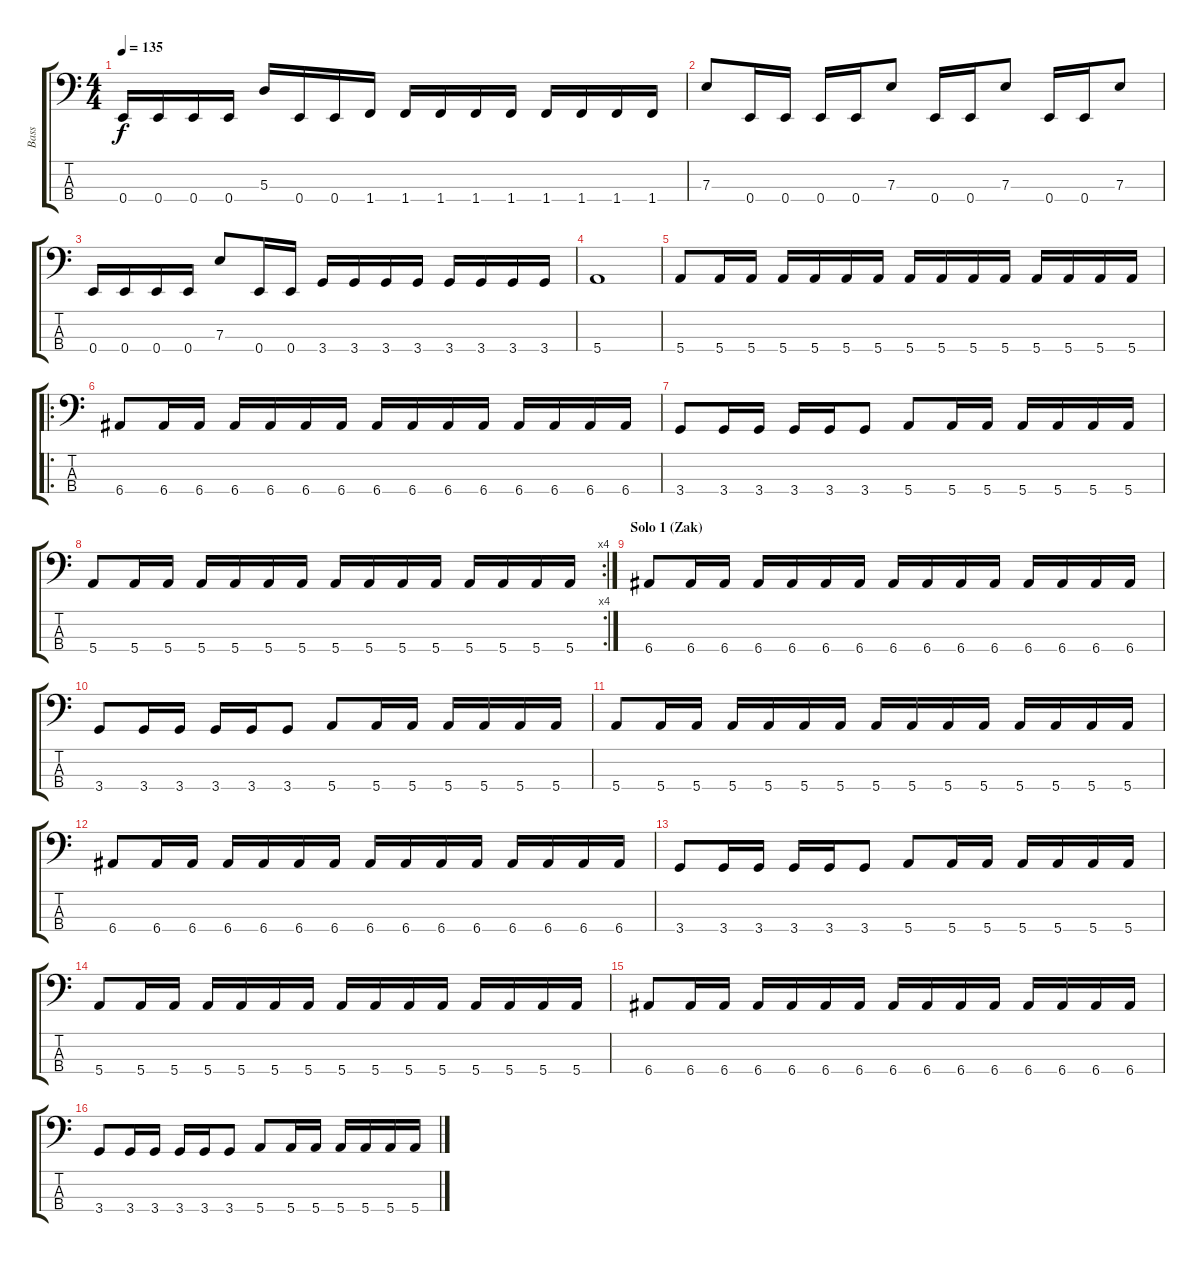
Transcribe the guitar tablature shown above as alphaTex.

\track ("Bass" "Bass") {instrument electricbasspick}
\staff {score tabs}
\tuning (G2 D2 A1 E1) {hide}
\ts (4 4)
\tempo 135
\clef f4
\ks c
0.4.16{dy f} 0.4.16 0.4.16 0.4.16 5.3.16 0.4.16 0.4.16 1.4.16 1.4.16 1.4.16 1.4.16 1.4.16 1.4.16 1.4.16 1.4.16 1.4.16 |
7.3.8 0.4.16 0.4.16 0.4.16 0.4.16 7.3.8 0.4.16 0.4.16 7.3.8 0.4.16 0.4.16 7.3.8 |
0.4.16 0.4.16 0.4.16 0.4.16 7.3.8 0.4.16 0.4.16 3.4.16 3.4.16 3.4.16 3.4.16 3.4.16 3.4.16 3.4.16 3.4.16 |
5.4.1 |
5.4.8 5.4.16 5.4.16 5.4.16 5.4.16 5.4.16 5.4.16 5.4.16 5.4.16 5.4.16 5.4.16 5.4.16 5.4.16 5.4.16 5.4.16 |
\ro
6.4.8 6.4.16 6.4.16 6.4.16 6.4.16 6.4.16 6.4.16 6.4.16 6.4.16 6.4.16 6.4.16 6.4.16 6.4.16 6.4.16 6.4.16 |
3.4.8 3.4.16 3.4.16 3.4.16 3.4.16 3.4.8 5.4.8 5.4.16 5.4.16 5.4.16 5.4.16 5.4.16 5.4.16 |
\rc 4
5.4.8 5.4.16 5.4.16 5.4.16 5.4.16 5.4.16 5.4.16 5.4.16 5.4.16 5.4.16 5.4.16 5.4.16 5.4.16 5.4.16 5.4.16 |
\section ("" "Solo 1 (Zak)")
6.4.8 6.4.16 6.4.16 6.4.16 6.4.16 6.4.16 6.4.16 6.4.16 6.4.16 6.4.16 6.4.16 6.4.16 6.4.16 6.4.16 6.4.16 |
3.4.8 3.4.16 3.4.16 3.4.16 3.4.16 3.4.8 5.4.8 5.4.16 5.4.16 5.4.16 5.4.16 5.4.16 5.4.16 |
5.4.8 5.4.16 5.4.16 5.4.16 5.4.16 5.4.16 5.4.16 5.4.16 5.4.16 5.4.16 5.4.16 5.4.16 5.4.16 5.4.16 5.4.16 |
6.4.8 6.4.16 6.4.16 6.4.16 6.4.16 6.4.16 6.4.16 6.4.16 6.4.16 6.4.16 6.4.16 6.4.16 6.4.16 6.4.16 6.4.16 |
3.4.8 3.4.16 3.4.16 3.4.16 3.4.16 3.4.8 5.4.8 5.4.16 5.4.16 5.4.16 5.4.16 5.4.16 5.4.16 |
5.4.8 5.4.16 5.4.16 5.4.16 5.4.16 5.4.16 5.4.16 5.4.16 5.4.16 5.4.16 5.4.16 5.4.16 5.4.16 5.4.16 5.4.16 |
6.4.8 6.4.16 6.4.16 6.4.16 6.4.16 6.4.16 6.4.16 6.4.16 6.4.16 6.4.16 6.4.16 6.4.16 6.4.16 6.4.16 6.4.16 |
3.4.8 3.4.16 3.4.16 3.4.16 3.4.16 3.4.8 5.4.8 5.4.16 5.4.16 5.4.16 5.4.16 5.4.16 5.4.16
